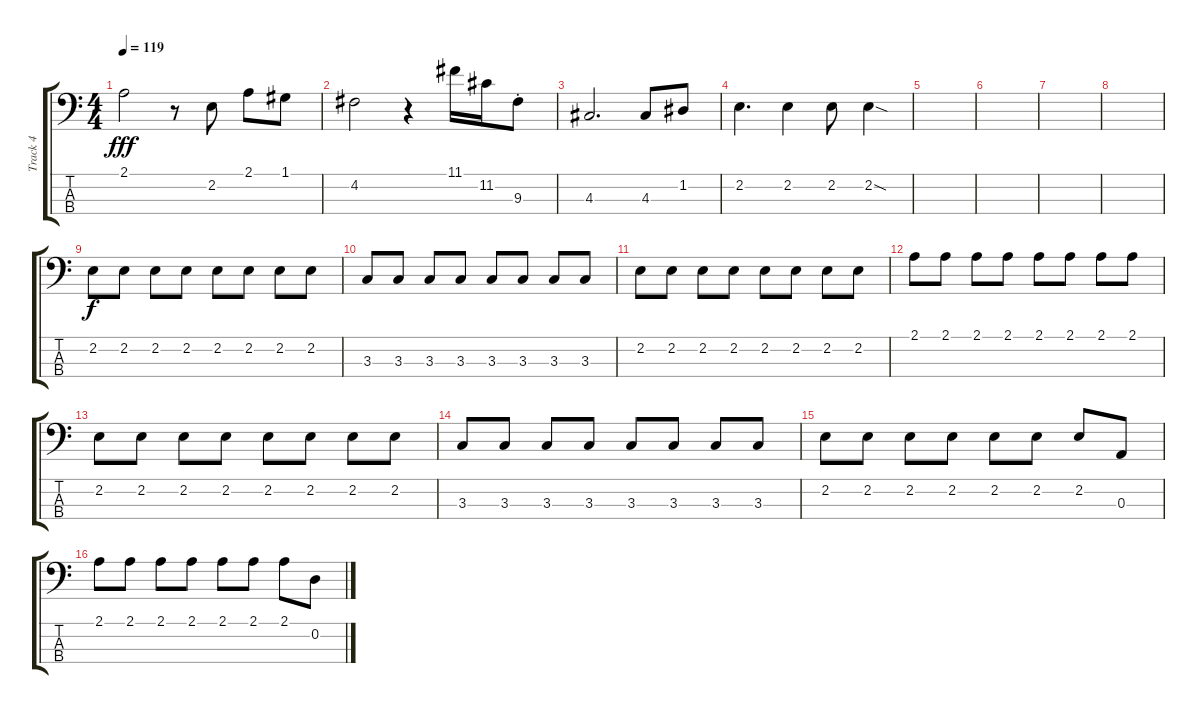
\track ("Track 4" "Track 4") {instrument electricbassfinger}
\staff {score tabs}
\tuning (G2 D2 A1 E1) {hide}
\ts (4 4)
\tempo 119
\clef f4
\ks c
2.1.2{dy fff} r.8 2.2.8 2.1.8 1.1.8 |
4.2.2 r.4 11.1.16 11.2.16 9.3{st}.8 |
4.3.2{d} 4.3.8 1.2.8 |
2.2.4{d} 2.2.4 2.2.8 2.2{sod}.4 |
|
|
|
|
2.2.8{dy f} 2.2.8 2.2.8 2.2.8 2.2.8 2.2.8 2.2.8 2.2.8 |
3.3.8 3.3.8 3.3.8 3.3.8 3.3.8 3.3.8 3.3.8 3.3.8 |
2.2.8 2.2.8 2.2.8 2.2.8 2.2.8 2.2.8 2.2.8 2.2.8 |
2.1.8 2.1.8 2.1.8 2.1.8 2.1.8 2.1.8 2.1.8 2.1.8 |
2.2.8 2.2.8 2.2.8 2.2.8 2.2.8 2.2.8 2.2.8 2.2.8 |
3.3.8 3.3.8 3.3.8 3.3.8 3.3.8 3.3.8 3.3.8 3.3.8 |
2.2.8 2.2.8 2.2.8 2.2.8 2.2.8 2.2.8 2.2.8 0.3.8 |
2.1.8 2.1.8 2.1.8 2.1.8 2.1.8 2.1.8 2.1.8 0.2.8
